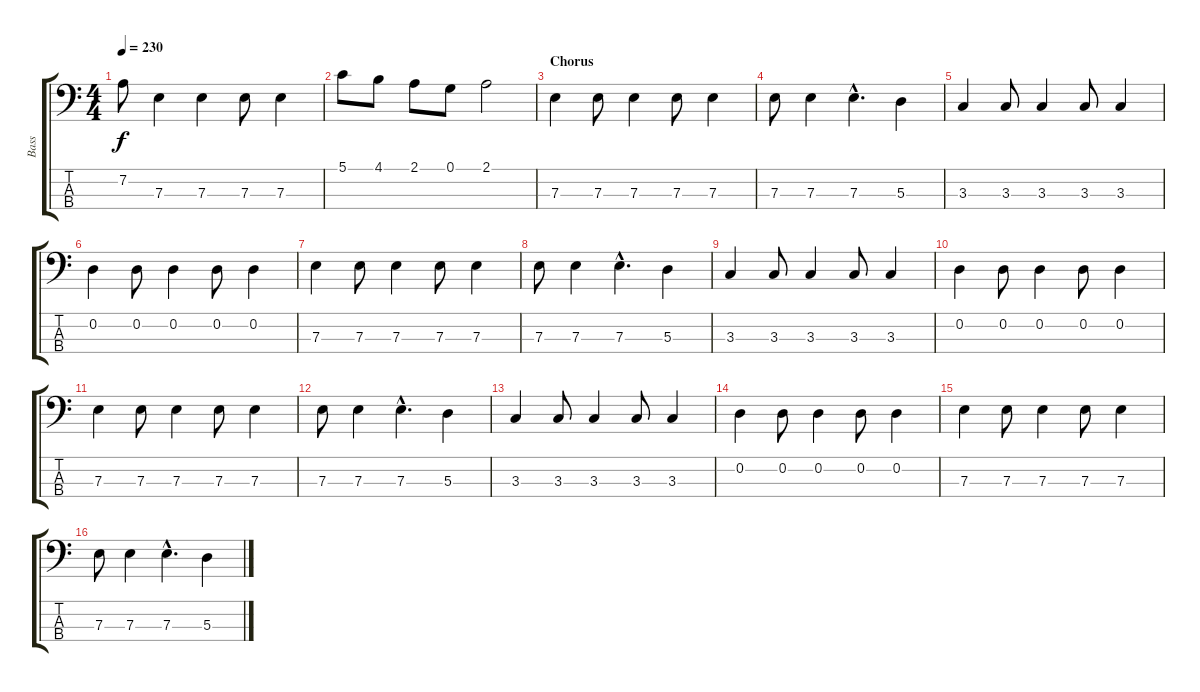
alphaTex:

\track ("Bass" "Bass") {instrument electricbassfinger}
\staff {score tabs}
\tuning (G2 D2 A1 E1) {hide}
\ts (4 4)
\tempo 230
\clef f4
\ks c
7.2.8{dy f} 7.3.4 7.3.4 7.3.8 7.3.4 |
5.1.8 4.1.8 2.1.8 0.1.8 2.1.2 |
\section ("" "Chorus")
7.3.4 7.3.8 7.3.4 7.3.8 7.3.4 |
7.3.8 7.3.4 7.3{hac}.4{d} 5.3.4 |
3.3.4 3.3.8 3.3.4 3.3.8 3.3.4 |
0.2.4 0.2.8 0.2.4 0.2.8 0.2.4 |
7.3.4 7.3.8 7.3.4 7.3.8 7.3.4 |
7.3.8 7.3.4 7.3{hac}.4{d} 5.3.4 |
3.3.4 3.3.8 3.3.4 3.3.8 3.3.4 |
0.2.4 0.2.8 0.2.4 0.2.8 0.2.4 |
7.3.4 7.3.8 7.3.4 7.3.8 7.3.4 |
7.3.8 7.3.4 7.3{hac}.4{d} 5.3.4 |
3.3.4 3.3.8 3.3.4 3.3.8 3.3.4 |
0.2.4 0.2.8 0.2.4 0.2.8 0.2.4 |
7.3.4 7.3.8 7.3.4 7.3.8 7.3.4 |
7.3.8 7.3.4 7.3{hac}.4{d} 5.3.4
